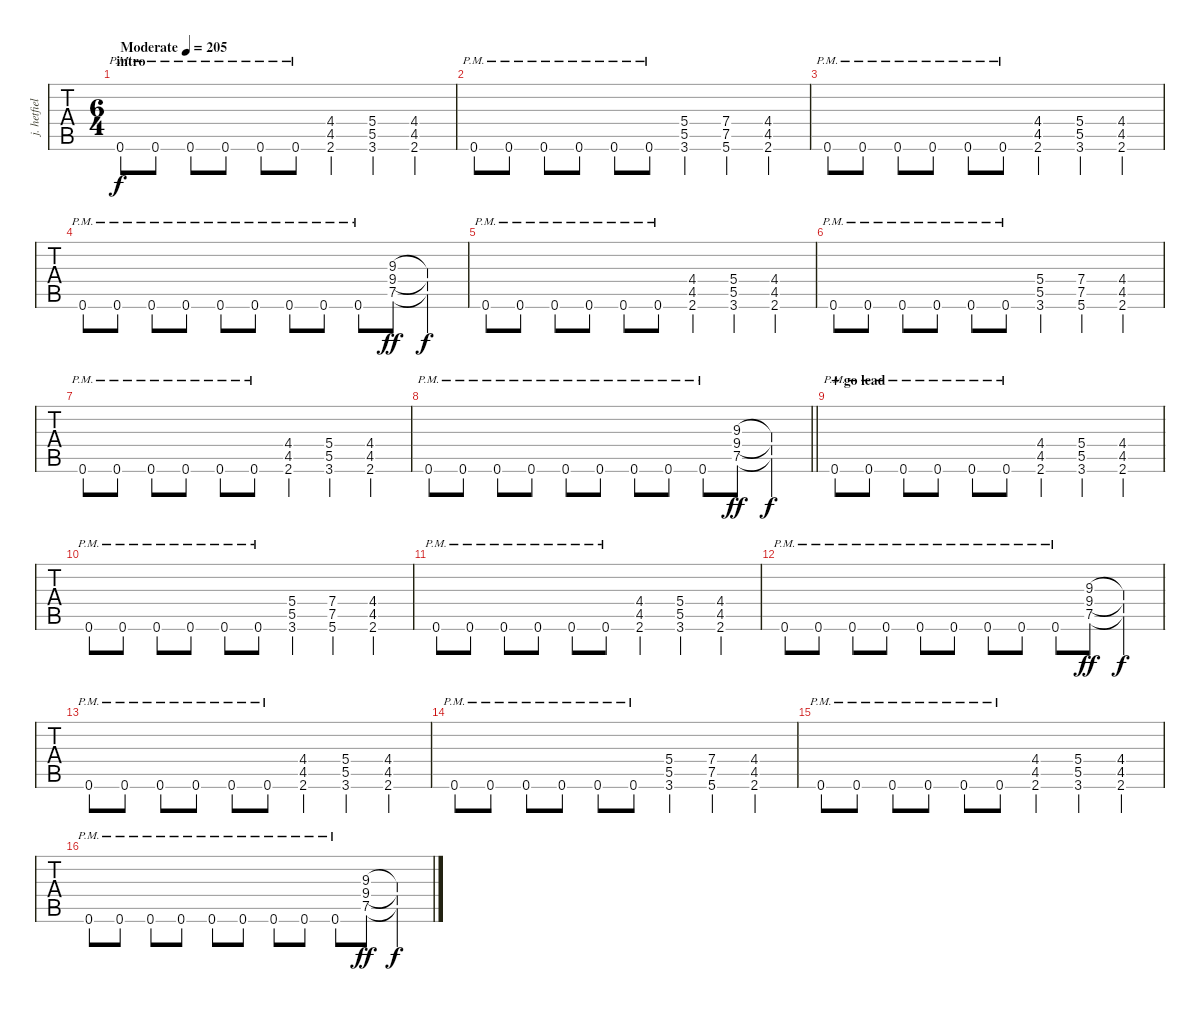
\track ("j. hetfield - rhythm guitar" "j. hetfiel") {instrument distortionguitar}
\staff {tabs}
\tuning (E4 B3 G3 D3 A2 E2) {hide}
\ts (6 4)
\section ("" "intro")
\tempo (205 "Moderate")
\clef g2
\ks c
0.6{pm}.8{dy f instrument distortionguitar} 0.6{pm}.8 0.6{pm}.8 0.6{pm}.8 0.6{pm}.8 0.6{pm}.8 (4.4 4.5 2.6).4 (5.4 5.5 3.6).4 (4.4 4.5 2.6).4 |
0.6{pm}.8 0.6{pm}.8 0.6{pm}.8 0.6{pm}.8 0.6{pm}.8 0.6{pm}.8 (5.4 5.5 3.6).4 (7.4 7.5 5.6).4 (4.4 4.5 2.6).4 |
0.6{pm}.8 0.6{pm}.8 0.6{pm}.8 0.6{pm}.8 0.6{pm}.8 0.6{pm}.8 (4.4 4.5 2.6).4 (5.4 5.5 3.6).4 (4.4 4.5 2.6).4 |
0.6{pm}.8 0.6{pm}.8 0.6{pm}.8 0.6{pm}.8 0.6{pm}.8 0.6{pm}.8 0.6{pm}.8 0.6{pm}.8 0.6{pm}.8 (9.3{ac} 9.4{ac} 7.5{ac}).8{dy ff} (9.3{t} 9.4{t} 7.5{t}).4{dy f} |
0.6{pm}.8 0.6{pm}.8 0.6{pm}.8 0.6{pm}.8 0.6{pm}.8 0.6{pm}.8 (4.4 4.5 2.6).4 (5.4 5.5 3.6).4 (4.4 4.5 2.6).4 |
0.6{pm}.8 0.6{pm}.8 0.6{pm}.8 0.6{pm}.8 0.6{pm}.8 0.6{pm}.8 (5.4 5.5 3.6).4 (7.4 7.5 5.6).4 (4.4 4.5 2.6).4 |
0.6{pm}.8 0.6{pm}.8 0.6{pm}.8 0.6{pm}.8 0.6{pm}.8 0.6{pm}.8 (4.4 4.5 2.6).4 (5.4 5.5 3.6).4 (4.4 4.5 2.6).4 |
\barLineRight lightlight
0.6{pm}.8 0.6{pm}.8 0.6{pm}.8 0.6{pm}.8 0.6{pm}.8 0.6{pm}.8 0.6{pm}.8 0.6{pm}.8 0.6{pm}.8 (9.3{ac} 9.4{ac} 7.5{ac}).8{dy ff} (9.3{t} 9.4{t} 7.5{t}).4{dy f} |
\section ("" "+ go lead")
0.6{pm}.8 0.6{pm}.8 0.6{pm}.8 0.6{pm}.8 0.6{pm}.8 0.6{pm}.8 (4.4 4.5 2.6).4 (5.4 5.5 3.6).4 (4.4 4.5 2.6).4 |
0.6{pm}.8 0.6{pm}.8 0.6{pm}.8 0.6{pm}.8 0.6{pm}.8 0.6{pm}.8 (5.4 5.5 3.6).4 (7.4 7.5 5.6).4 (4.4 4.5 2.6).4 |
0.6{pm}.8 0.6{pm}.8 0.6{pm}.8 0.6{pm}.8 0.6{pm}.8 0.6{pm}.8 (4.4 4.5 2.6).4 (5.4 5.5 3.6).4 (4.4 4.5 2.6).4 |
0.6{pm}.8 0.6{pm}.8 0.6{pm}.8 0.6{pm}.8 0.6{pm}.8 0.6{pm}.8 0.6{pm}.8 0.6{pm}.8 0.6{pm}.8 (9.3{ac} 9.4{ac} 7.5{ac}).8{dy ff} (9.3{t} 9.4{t} 7.5{t}).4{dy f} |
0.6{pm}.8 0.6{pm}.8 0.6{pm}.8 0.6{pm}.8 0.6{pm}.8 0.6{pm}.8 (4.4 4.5 2.6).4 (5.4 5.5 3.6).4 (4.4 4.5 2.6).4 |
0.6{pm}.8 0.6{pm}.8 0.6{pm}.8 0.6{pm}.8 0.6{pm}.8 0.6{pm}.8 (5.4 5.5 3.6).4 (7.4 7.5 5.6).4 (4.4 4.5 2.6).4 |
0.6{pm}.8 0.6{pm}.8 0.6{pm}.8 0.6{pm}.8 0.6{pm}.8 0.6{pm}.8 (4.4 4.5 2.6).4 (5.4 5.5 3.6).4 (4.4 4.5 2.6).4 |
0.6{pm}.8 0.6{pm}.8 0.6{pm}.8 0.6{pm}.8 0.6{pm}.8 0.6{pm}.8 0.6{pm}.8 0.6{pm}.8 0.6{pm}.8 (9.3{ac} 9.4{ac} 7.5{ac}).8{dy ff} (9.3{t} 9.4{t} 7.5{t}).4{dy f}
